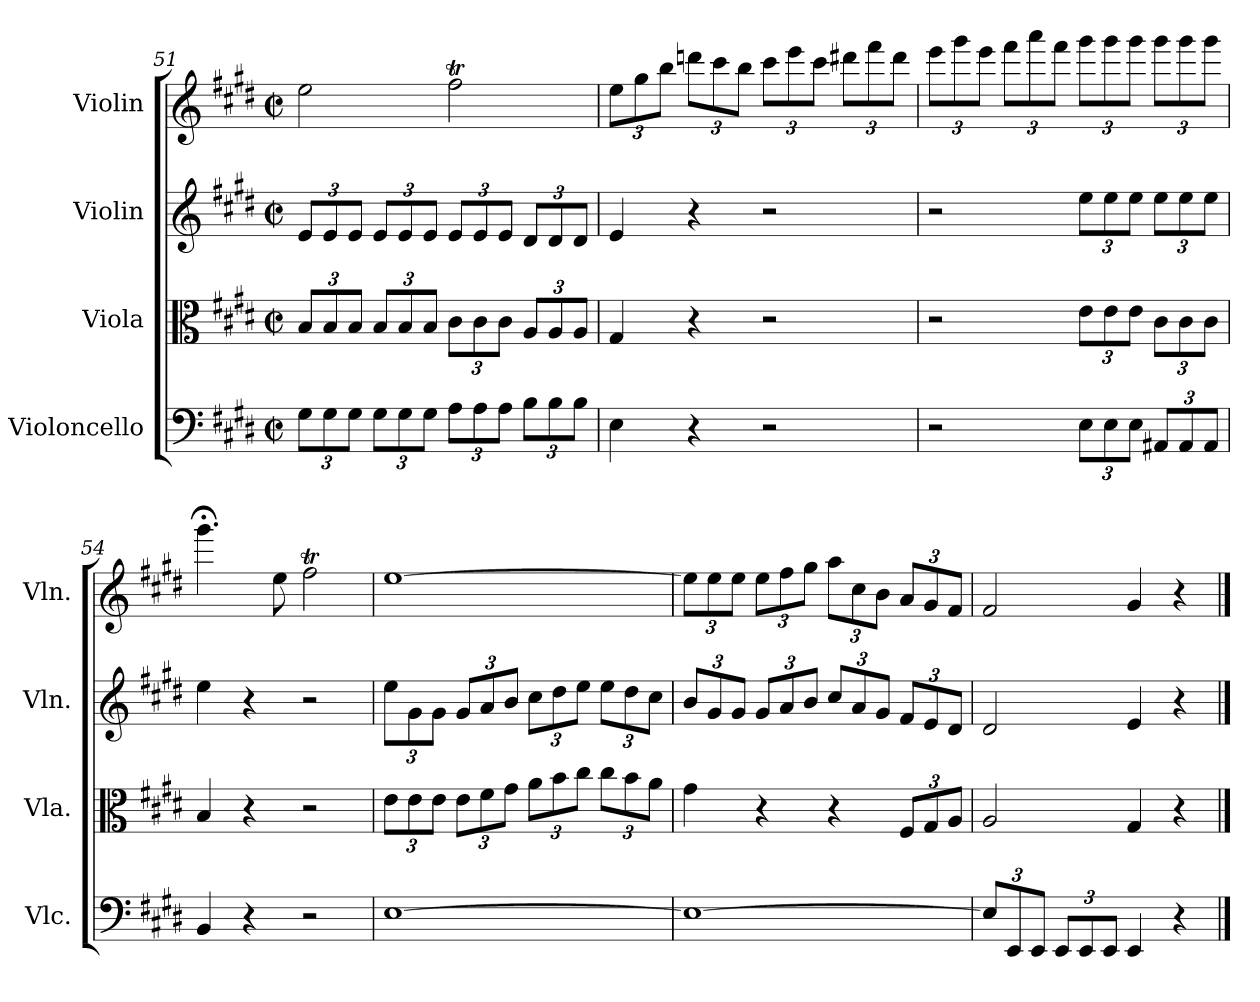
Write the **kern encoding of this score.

**kern	**kern	**kern	**kern
*part4	*part3	*part2	*part1
*staff4	*staff3	*staff2	*staff1
*I"Violoncello	*I"Viola	*I"Violin	*I"Violin
*I'Vlc.	*I'Vla.	*I'Vln.	*I'Vln.
*clefF4	*clefC3	*clefG2	*clefG2
*k[f#c#g#d#]	*k[f#c#g#d#]	*k[f#c#g#d#]	*k[f#c#g#d#]
*E:	*E:	*E:	*E:
*M4/4	*M4/4	*M4/4	*M4/4
*met(c|)	*met(c|)	*met(c|)	*met(c|)
*Xbrackettup	*Xbrackettup	*Xbrackettup	*
=51	=51	=51	=51
12G#\L	12B/L	12e/L	2ee\
12G#\	12B/	12e/	.
12G#\J	12B/J	12e/J	.
12G#\L	12B/L	12e/L	.
12G#\	12B/	12e/	.
12G#\J	12B/J	12e/J	.
12A\L	12c#\L	12e/L	2ff#T\
12A\	12c#\	12e/	.
12A\J	12c#\J	12e/J	.
12B\L	12A/L	12d#/L	.
12B\	12A/	12d#/	.
12B\J	12A/J	12d#/J	.
=52	=52	=52	=52
*	*	*	*Xbrackettup
4E\	4G#/	4e/	12ee\L
.	.	.	12gg#\
.	.	.	12bb\J
4r	4r	4r	12dddn\L
.	.	.	12ccc#\
.	.	.	12bb\J
2r	2r	2r	12ccc#\L
.	.	.	12eee\
.	.	.	12ccc#\J
.	.	.	12ddd#X\L
.	.	.	12fff#\
.	.	.	12ddd#\J
=53	=53	=53	=53
2r	2r	2r	12eee\L
.	.	.	12ggg#\
.	.	.	12eee\J
.	.	.	12fff#\L
.	.	.	12aaa\
.	.	.	12fff#\J
12E\L	12e\L	12ee\L	12ggg#\L
12E\	12e\	12ee\	12ggg#\
12E\J	12e\J	12ee\J	12ggg#\J
12AA#X/L	12c#\L	12ee\L	12ggg#\L
12AA#/	12c#\	12ee\	12ggg#\
12AA#/J	12c#\J	12ee\J	12ggg#\J
=54	=54	=54	=54
4BB/	4B/	4ee\	4.ggg#;<\
4r	4r	4r	.
.	.	.	8ee\
2r	2r	2r	2ff#T\
=55	=55	=55	=55
[1E	12e\L	12ee\L	[1ee
.	12e\	12g#\	.
.	12e\J	12g#\J	.
.	12e\L	12g#/L	.
.	12f#\	12a/	.
.	12g#\J	12b/J	.
.	12a\L	12cc#\L	.
.	12b\	12dd#\	.
.	12cc#\J	12ee\J	.
.	12cc#\L	12ee\L	.
.	12b\	12dd#\	.
.	12a\J	12cc#\J	.
=56	=56	=56	=56
1E_	4g#\	12b/L	12ee\L]
.	.	12g#/	12ee\
.	.	12g#/J	12ee\J
.	4r	12g#/L	12ee\L
.	.	12a/	12ff#\
.	.	12b/J	12gg#\J
.	4r	12cc#/L	12aa\L
.	.	12a/	12cc#\
.	.	12g#/J	12b\J
.	12F#/L	12f#/L	12a/L
.	12G#/	12e/	12g#/
.	12A/J	12d#/J	12f#/J
=57	=57	=57	=57
12E/L]	2A/	2d#/	2f#/
12EE/	.	.	.
12EE/J	.	.	.
12EE/L	.	.	.
12EE/	.	.	.
12EE/J	.	.	.
4EE/	4G#/	4e/	4g#/
4r	4r	4r	4r
==	==	==	==
*-	*-	*-	*-
